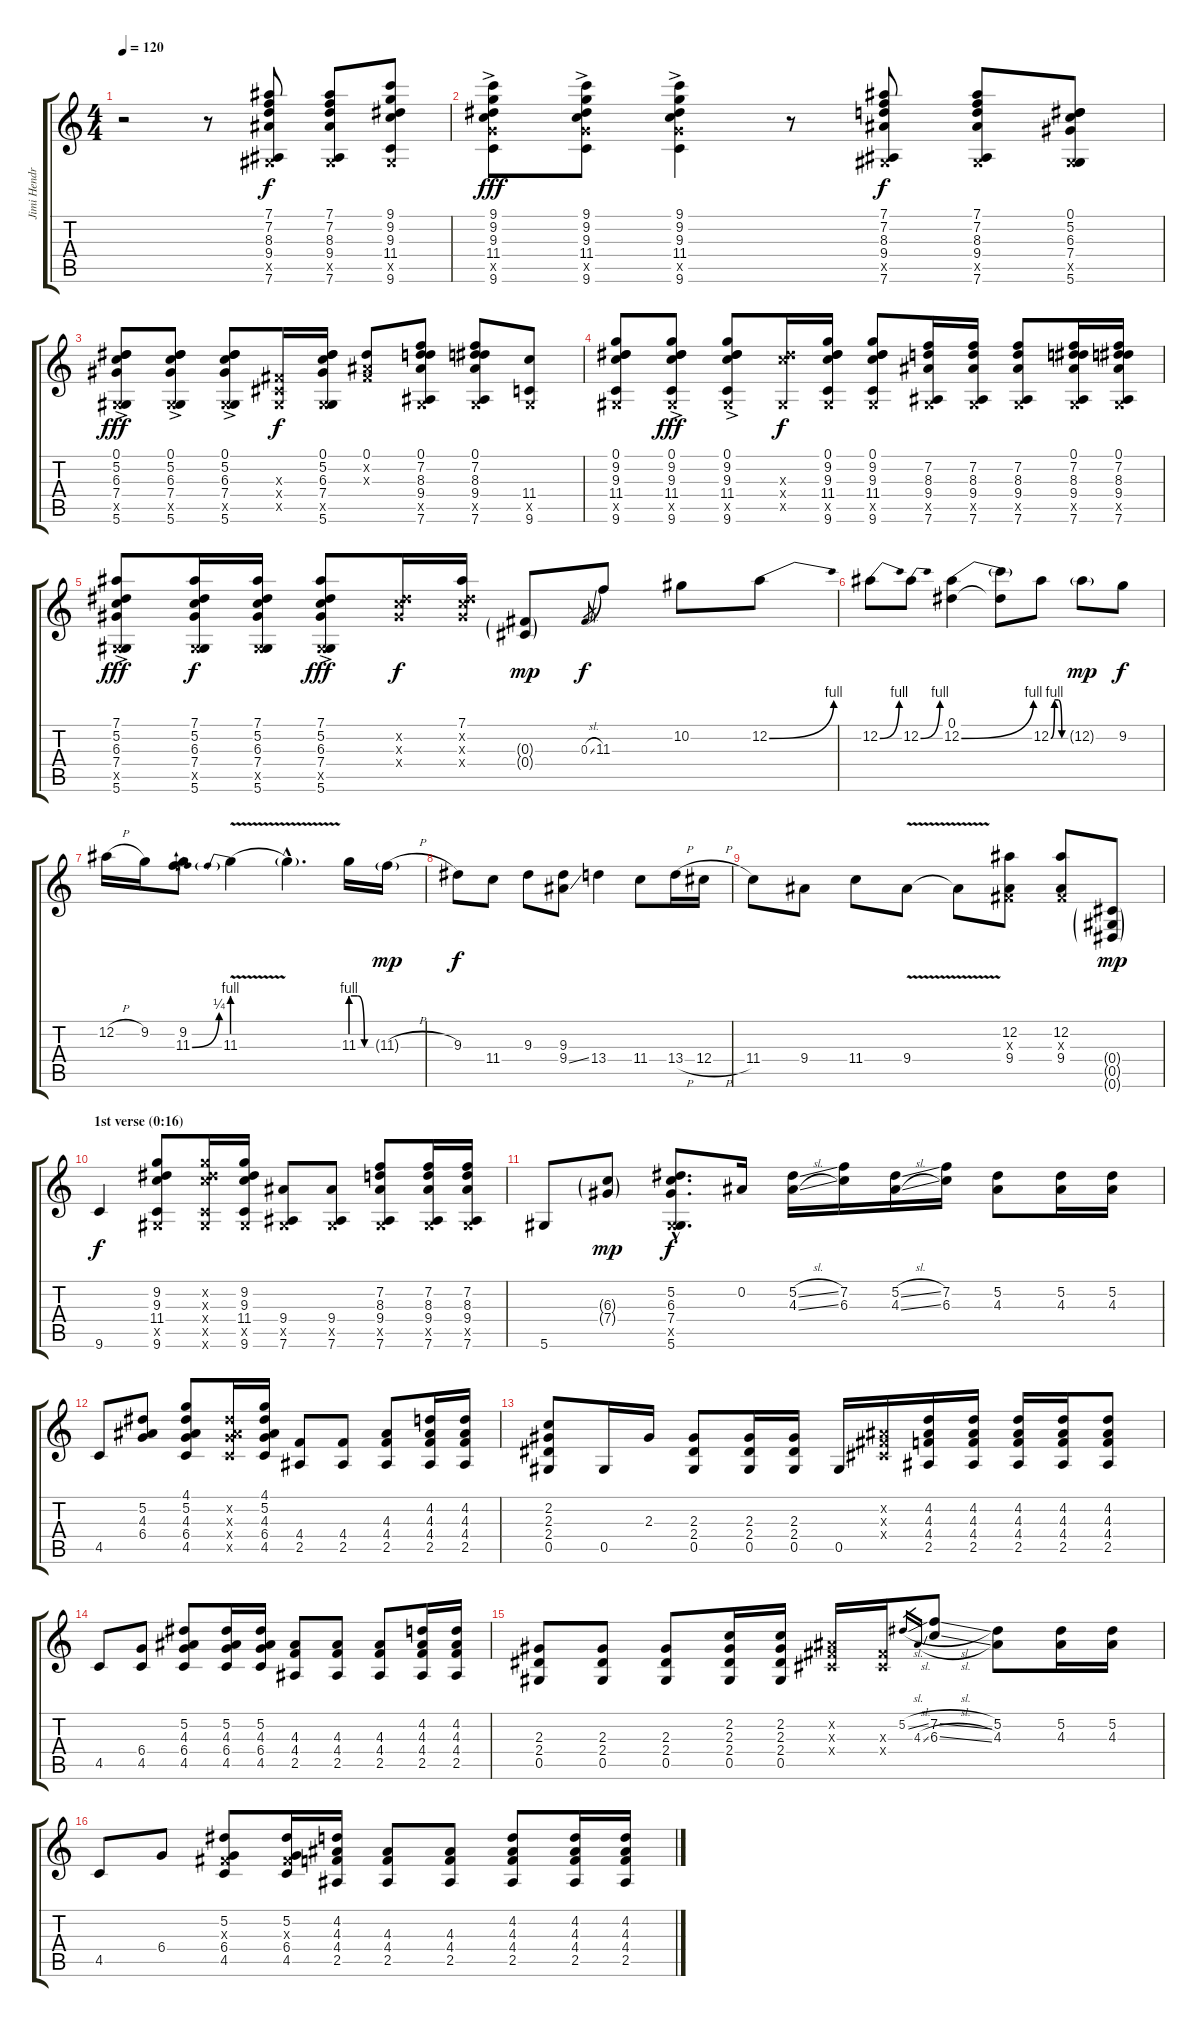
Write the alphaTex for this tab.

\track ("Jimi Hendrix" "Jimi Hendr") {instrument overdrivenguitar}
\staff {score tabs}
\tuning (Eb4 Bb3 Gb3 Db3 Ab2 Eb2) {hide}
\ts (4 4)
\tempo 120
\clef g2
\ks c
r.2{dy f instrument overdrivenguitar} r.8 (7.1 7.2 8.3 9.4 0.5{x} 7.6).8 (7.1 7.2 8.3 9.4 0.5{x} 7.6).8 (9.1 9.2 9.3 11.4 0.5{x} 9.6).8 |
(9.1{ac} 9.2 9.3 11.4 11.5{x} 9.6).8{dy fff} (9.1{ac} 9.2 9.3 11.4 11.5{x} 9.6).8 (9.1{ac} 9.2 9.3 11.4 11.5{x} 9.6).4 r.8 (7.1 7.2 8.3 9.4 0.5{x} 7.6).8{dy f} (7.1 7.2 8.3 9.4 0.5{x} 7.6).8 (0.1 5.2 6.3 7.4 0.5{x} 5.6).8 |
(0.1{ac} 5.2 6.3 7.4 0.5{x} 5.6).8{dy fff} (0.1{ac} 5.2 6.3 7.4 0.5{x} 5.6).8 (0.1{ac} 5.2 6.3 7.4 0.5{x} 5.6).8 (0.3{x} 0.4{x} 0.5{x}).16{dy f} (0.1 5.2 6.3 7.4 0.5{x} 5.6).16 (0.1 0.2{x} 0.3{x}).8 (0.1 7.2 8.3 9.4 0.5{x} 7.6).8 (0.1 7.2 8.3 9.4 0.5{x} 7.6).8 (11.4 0.5{x} 9.6).8 |
(0.1 9.2 9.3 11.4 0.5{x} 9.6).8 (0.1 9.2 9.3 11.4{ac} 0.5{x} 9.6).8{dy fff} (0.1 9.2 9.3{ac} 11.4 0.5{x} 9.6).8 (9.3{x} 11.4{x} 0.5{x}).16{dy f} (0.1 9.2 9.3 11.4 0.5{x} 9.6).16 (0.1 9.2 9.3 11.4 0.5{x} 9.6).8 (7.2 8.3 9.4 0.5{x} 7.6).16 (7.2 8.3 9.4 0.5{x} 7.6).16 (7.2 8.3 9.4 0.5{x} 7.6).8 (0.1 7.2 8.3 9.4 0.5{x} 7.6).16 (0.1 7.2 8.3 9.4 0.5{x} 7.6).16 |
(7.1 5.2{ac} 6.3 7.4 0.5{x} 5.6).8{dy fff} (7.1 5.2 6.3 7.4 0.5{x} 5.6).16{dy f} (7.1 5.2 6.3 7.4 0.5{x} 5.6).16 (7.1 5.2 6.3{ac} 7.4 0.5{x} 5.6).8{dy fff} (5.2{x} 6.3{x} 7.4{x}).16{dy f} (7.1 5.2{x} 6.3{x} 7.4{x}).16 (0.3{g} 0.4{g}).8{dy mp} 0.3{sl}.8{gr dy f} 11.3.8 10.2.8 12.2{be (bend 0 0 60 4)}.8 |
12.2{be (bend 0 0 60 4)}.8 12.2{be (bend 0 0 60 4)}.8 (0.1 12.2{be (bend 0 0 60 4)}).4 (0.1{t} 12.2{t}).8 12.2{be (custom 0 0 15 4 30 4 45 0 60 0)}.8 12.2{g}.8{dy mp} 9.2.8{dy f} |
12.2{h}.16 9.2.16 (9.2 11.3{be (bend 0 0 60 1)}).8 11.3{be (prebend 0 4 60 4) v}.4 11.3{hac t}.4{d} 11.3{be (custom 0 4 20 4 40 0 60 0)}.16 11.3{h g}.16{dy mp} |
9.3.8{dy f} 11.4.8 9.3.8 (9.3 9.4{ss}).8 13.4.4 11.4.8 13.4{h}.16 12.4{h}.16 |
11.4.8 9.4.8 11.4.8 9.4{v}.8 9.4{t}.8 (12.2 0.3{x} 9.4).8 (12.2 0.3{x} 9.4).8 (0.4{g} 0.5{g} 0.6{g}).8{dy mp} |
\section ("" "1st verse (0:16)")
9.6.4{dy f} (9.2 9.3 11.4 0.5{x} 9.6).8 (9.2{x} 9.3{x} 11.4{x} 0.5{x} 9.6{x}).16 (9.2 9.3 11.4 0.5{x} 9.6).16 (9.4 0.5{x} 7.6).8 (9.4 0.5{x} 7.6).8 (7.2 8.3 9.4 0.5{x} 7.6).8 (7.2 8.3 9.4 0.5{x} 7.6).16 (7.2 8.3 9.4 0.5{x} 7.6).16 |
5.6.8 (6.3{g} 7.4{g}).8{dy mp} (5.2{hac} 6.3{hac} 7.4{hac} 0.5{hac x} 5.6{hac}).8{d dy f} 0.2.16 (5.2{sl} 4.3{sl}).16 (7.2 6.3).16 (5.2{sl} 4.3{sl}).16 (7.2 6.3).16 (5.2 4.3).8 (5.2 4.3).16 (5.2 4.3).16 |
4.5.8 (5.2 4.3 6.4).8 (4.1 5.2 4.3 6.4 4.5).8 (5.2{x} 4.3{x} 6.4{x} 4.5{x}).16 (4.1 5.2 4.3 6.4 4.5).16 (4.4 2.5).8 (4.4 2.5).8 (4.3 4.4 2.5).8 (4.2 4.3 4.4 2.5).16 (4.2 4.3 4.4 2.5).16 |
(2.2 2.3 2.4 0.5).8 0.5.16 2.3.16 (2.3 2.4 0.5).8 (2.3 2.4 0.5).16 (2.3 2.4 0.5).16 0.5.16 (0.2{x} 0.3{x} 0.4{x}).16 (4.2 4.3 4.4 2.5).16 (4.2 4.3 4.4 2.5).16 (4.2 4.3 4.4 2.5).16 (4.2 4.3 4.4 2.5).16 (4.2 4.3 4.4 2.5).8 |
4.5.8 (6.4 4.5).8 (5.2 4.3 6.4 4.5).8 (5.2 4.3 6.4 4.5).16 (5.2 4.3 6.4 4.5).16 (4.3 4.4 2.5).8 (4.3 4.4 2.5).8 (4.3 4.4 2.5).8 (4.2 4.3 4.4 2.5).16 (4.2 4.3 4.4 2.5).16 |
(2.3 2.4 0.5).8 (2.3 2.4 0.5).8 (2.3 2.4 0.5).8 (2.2 2.3 2.4 0.5).16 (2.2 2.3 2.4 0.5).16 (0.2{x} 0.3{x} 0.4{x}).16 (0.3{x} 0.4{x}).16 5.2{sl}.16{gr} 4.3{sl}.16{gr} (7.2{sl} 6.3{sl}).8 (5.2 4.3).8 (5.2 4.3).16 (5.2 4.3).16 |
4.5.8 6.4.8 (5.2 0.3{x} 6.4 4.5).8 (5.2 0.3{x} 6.4 4.5).16 (4.2 4.3 4.4 2.5).16 (4.3 4.4 2.5).8 (4.3 4.4 2.5).8 (4.2 4.3 4.4 2.5).8 (4.2 4.3 4.4 2.5).16 (4.2 4.3 4.4 2.5).16
